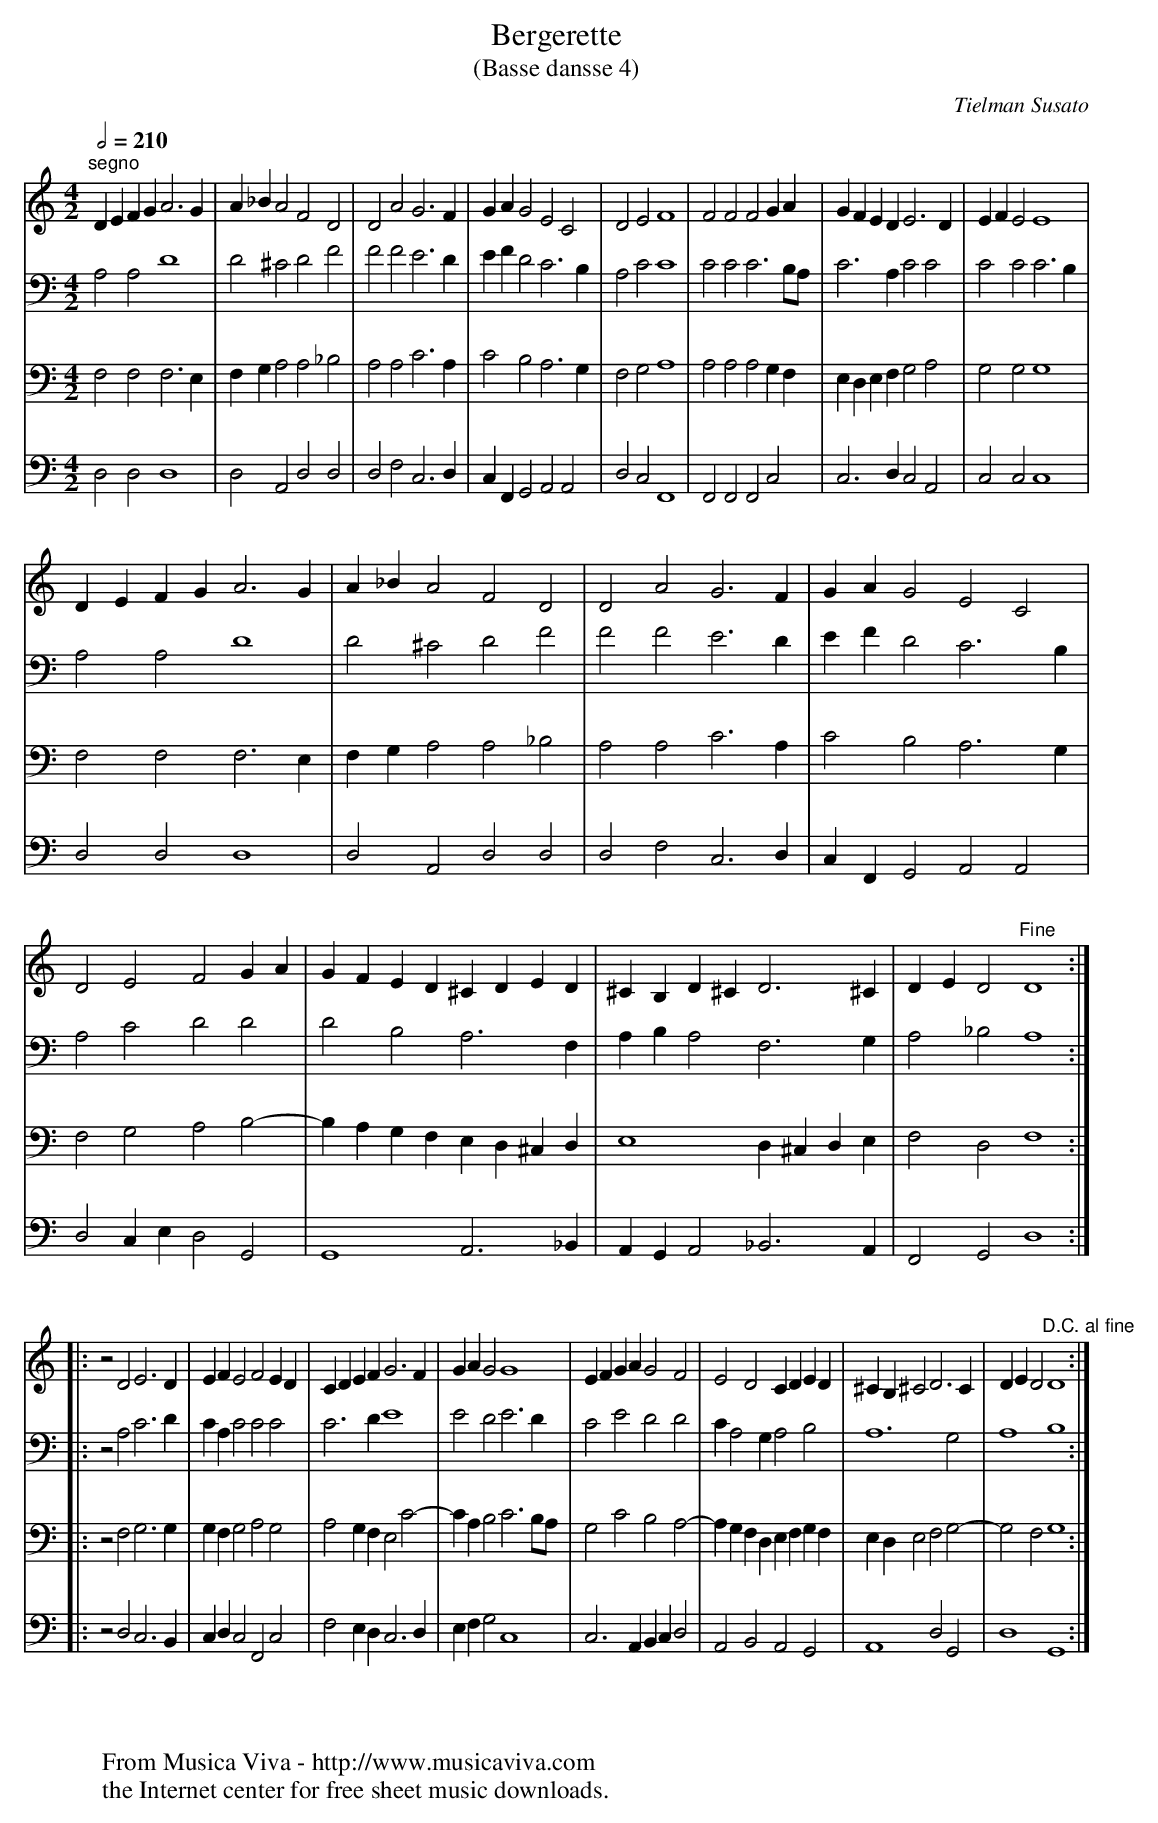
X:1
T:Bergerette
T:(Basse dansse 4)
C:Tielman Susato
M:4/2
L:1/4
Q:1/2=210
K:Ddor
V:1
"^segno"DEFGA3G|A_BA2F2D2|D2A2G3F|GAG2E2C2|D2E2F4|F2F2F2GA|GFEDE3D|EFE2E4|
V:2
A,2A,2D4|D2^C2D2F2|F2F2E3D|EFD2C3B,|A,2C2C4|C2C2C3B,/A,/|C3A,C2C2|C2C2C3B,|
V:3
F,2F,2F,3E,|F,G,A,2A,2_B,2|A,2A,2C3A,|C2B,2A,3G,|F,2G,2A,4|A,2A,2A,2G,F,|E,D,E,F,G,2A,2|G,2G,2G,4|
V:4
D,2D,2D,4|D,2A,,2D,2D,2|D,2F,2C,3D,|C,F,,G,,2A,,2A,,2|D,2C,2F,,4|F,,2F,,2F,,2C,2|C,3D,C,2A,,2|C,2C,2C,4|
V:1
DEFGA3G|A_BA2F2D2|D2A2G3F|GAG2E2C2|D2E2F2GA|GFED ^CDED|^CB,D^CD3^C|DED2"^Fine"D4:|
V:2
A,2A,2D4|D2^C2D2F2|F2F2E3D|EFD2C3B,|A,2C2D2D2|D2B,2A,3F,|A,B,A,2F,3G,|A,2_B,2A,4:|
V:3
F,2F,2F,3E,|F,G,A,2A,2_B,2|A,2A,2C3A,|C2B,2A,3G,|F,2G,2A,2B,2-|B,A,G,F, E,D,^C,D,|E,4D,^C,D,E,|F,2D,2F,4:|
V:4
D,2D,2D,4|D,2A,,2D,2D,2|D,2F,2C,3D,|C,F,,G,,2A,,2A,,2|D,2C,E,D,2G,,2|G,,4A,,3_B,,|A,,G,,A,,2_B,,3A,,|F,,2G,,2D,4:|
V:1
|:z2D2E3D|EFE2F2ED|CDEFG3F|GAG2G4|EFGAG2F2|E2D2CDED|^CB,^C2D3C|DED2"^D.C. al fine"D4:|
V:2
|:z2A,2C3D|CA,C2C2C2|C3DE4|E2D2E3D|C2E2D2D2|CA,2G,A,2B,2|A,6G,2|A,4B,4:|
V:3
|:z2F,2G,3G,|G,F,G,2A,2G,2|A,2G,F,E,2C2-|CA,B,2C3B,/A,/|G,2C2B,2A,2-|A,G,F,D, E,F,G,F,|E,D,E,2F,2G,2-|G,2F,2G,4:|
V:4
|:z2D,2C,3B,,|C,D,C,2F,,2C,2|F,2E,D,C,3D,|E,F,G,2C,4|C,3A,, B,,C,D,2|A,,2B,,2A,,2G,,2|A,,4D,2G,,2|D,4G,,4:|
W:
W:
W:  From Musica Viva - http://www.musicaviva.com
W:  the Internet center for free sheet music downloads.
